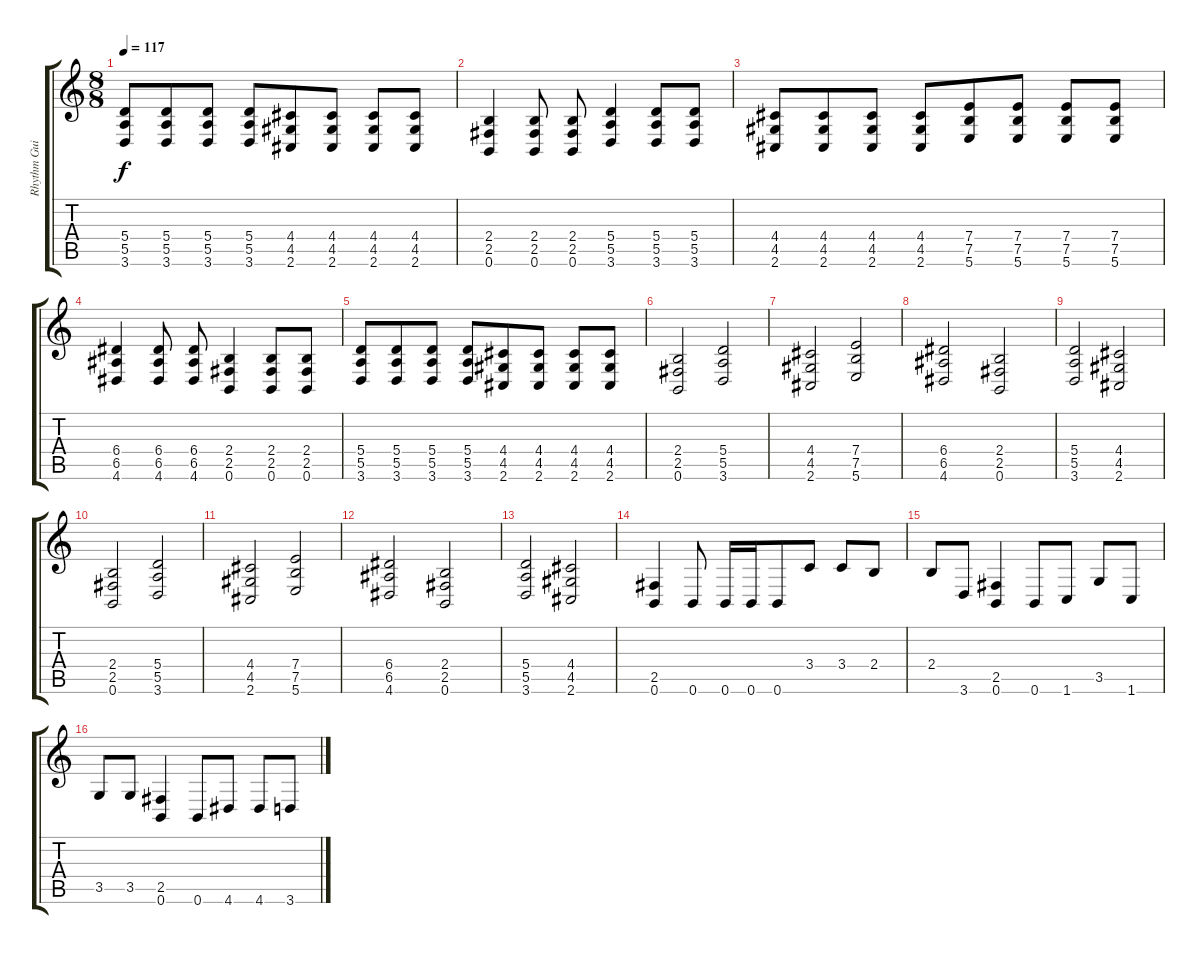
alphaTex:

\track ("Rhythm Guitar 1" "Rhythm Gui") {instrument distortionguitar}
\staff {score tabs}
\tuning (B3 Gb3 D3 A2 E2 B1) {hide}
\ts (8 8)
\tempo 117
\clef g2
\ks c
(5.4 5.5 3.6).8{dy f} (5.4 5.5 3.6).8 (5.4 5.5 3.6).8 (5.4 5.5 3.6).8 (4.4 4.5 2.6).8 (4.4 4.5 2.6).8 (4.4 4.5 2.6).8 (4.4 4.5 2.6).8 |
(2.4 2.5 0.6).4 (2.4 2.5 0.6).8 (2.4 2.5 0.6).8 (5.4 5.5 3.6).4 (5.4 5.5 3.6).8 (5.4 5.5 3.6).8 |
(4.4 4.5 2.6).8 (4.4 4.5 2.6).8 (4.4 4.5 2.6).8 (4.4 4.5 2.6).8 (7.4 7.5 5.6).8 (7.4 7.5 5.6).8 (7.4 7.5 5.6).8 (7.4 7.5 5.6).8 |
(6.4 6.5 4.6).4 (6.4 6.5 4.6).8 (6.4 6.5 4.6).8 (2.4 2.5 0.6).4 (2.4 2.5 0.6).8 (2.4 2.5 0.6).8 |
(5.4 5.5 3.6).8 (5.4 5.5 3.6).8 (5.4 5.5 3.6).8 (5.4 5.5 3.6).8 (4.4 4.5 2.6).8 (4.4 4.5 2.6).8 (4.4 4.5 2.6).8 (4.4 4.5 2.6).8 |
(2.4 2.5 0.6).2 (5.4 5.5 3.6).2 |
(4.4 4.5 2.6).2 (7.4 7.5 5.6).2 |
(6.4 6.5 4.6).2 (2.4 2.5 0.6).2 |
(5.4 5.5 3.6).2 (4.4 4.5 2.6).2 |
(2.4 2.5 0.6).2 (5.4 5.5 3.6).2 |
(4.4 4.5 2.6).2 (7.4 7.5 5.6).2 |
(6.4 6.5 4.6).2 (2.4 2.5 0.6).2 |
(5.4 5.5 3.6).2 (4.4 4.5 2.6).2 |
(2.5 0.6).4 0.6.8 0.6.16 0.6.16 0.6.8 3.4.8 3.4.8 2.4.8 |
2.4.8 3.6.8 (2.5 0.6).4 0.6.8 1.6.8 3.5.8 1.6.8 |
3.5.8 3.5.8 (2.5 0.6).4 0.6.8 4.6.8 4.6.8 3.6.8
